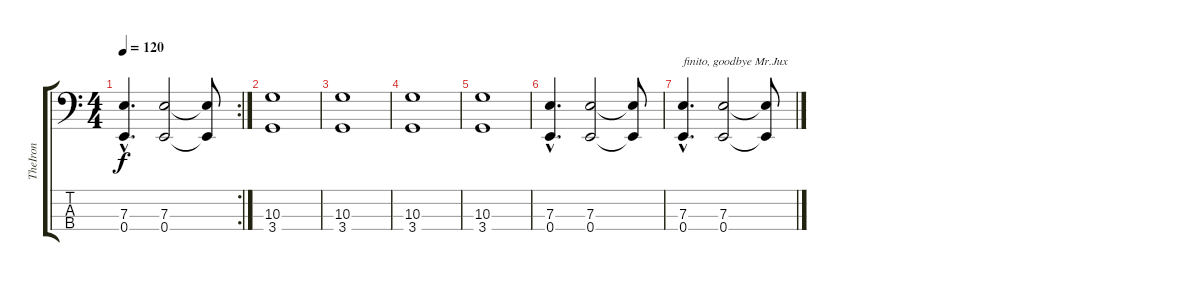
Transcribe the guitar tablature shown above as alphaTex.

\track ("TheIron" "TheIron") {instrument electricbassfinger}
\staff {score tabs}
\tuning (G2 D2 A1 E1) {hide}
\rc 2
\ts (4 4)
\tempo 120
\clef f4
\ks c
(7.3{hac} 0.4{hac}).4{d dy f} (7.3 0.4).2 (7.3{t} 0.4{t}).8 |
(10.3 3.4).1{volume 0} |
(10.3 3.4).1 |
(10.3 3.4).1 |
(10.3 3.4).1 |
(7.3{hac} 0.4{hac}).4{d} (7.3 0.4).2 (7.3{t} 0.4{t}).8 |
(7.3{hac} 0.4{hac}).4{d txt "finito, goodbye Mr.Jux"} (7.3 0.4).2 (7.3{t} 0.4{t}).8
